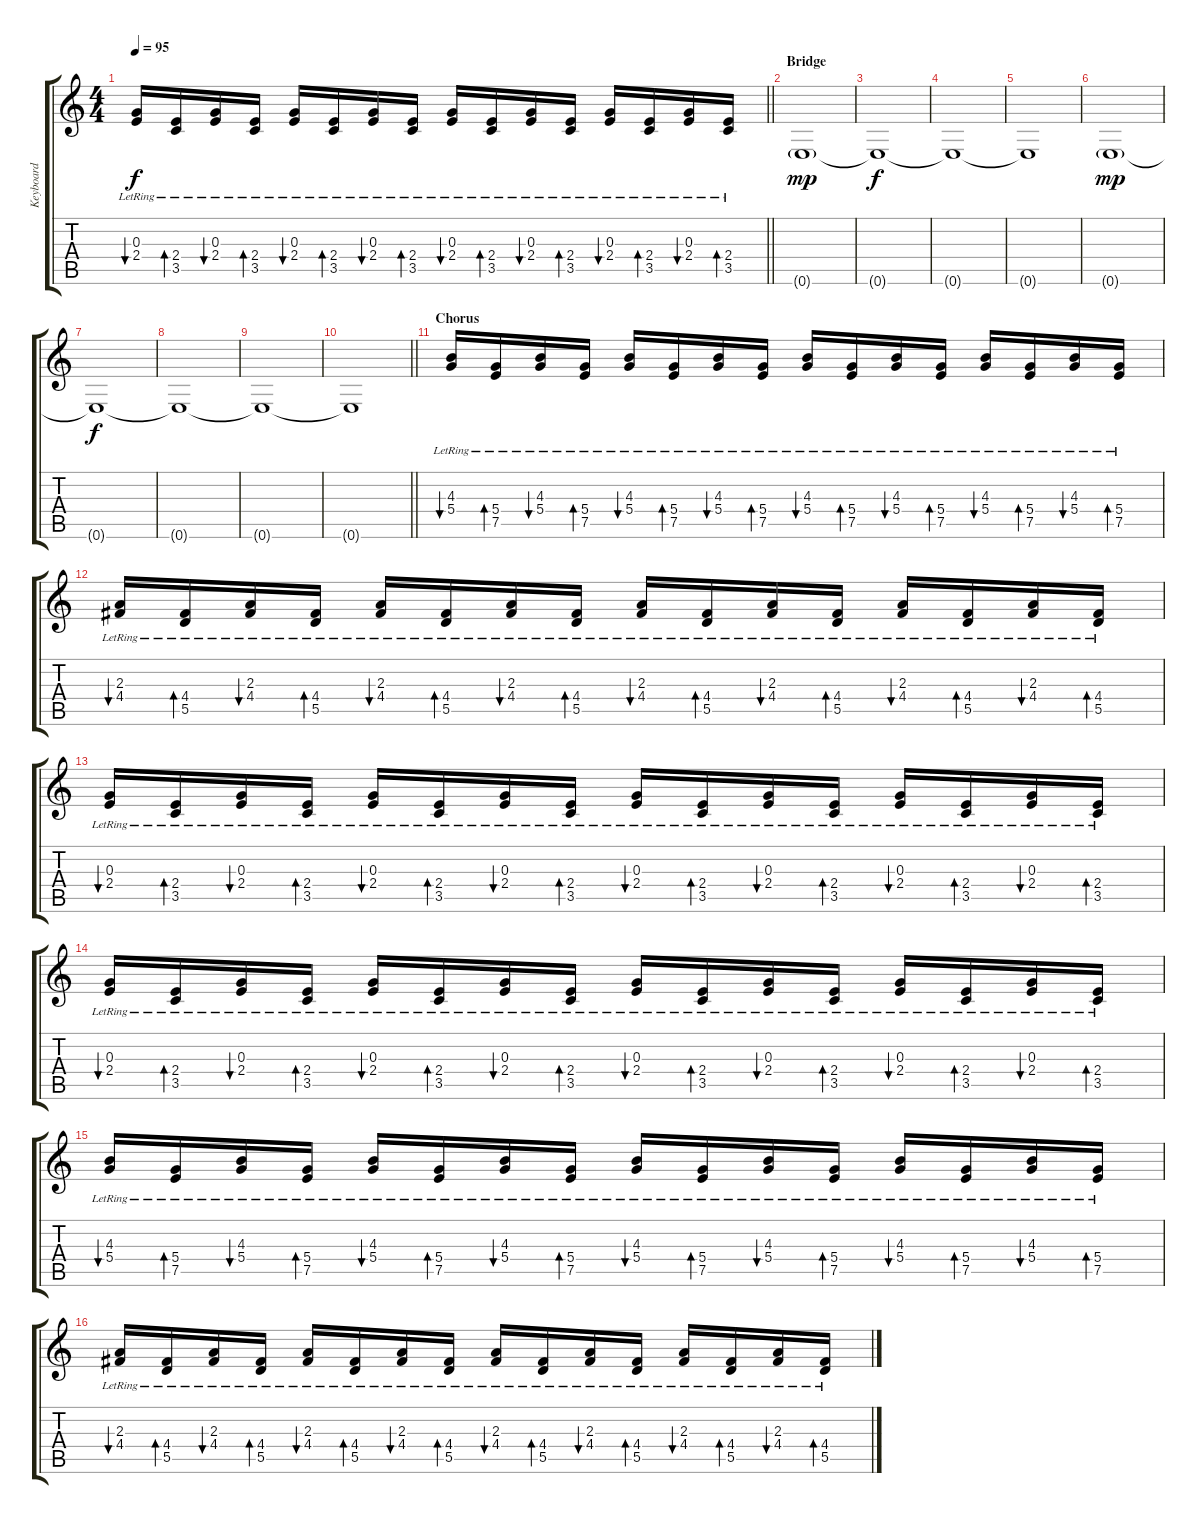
\track ("Keyboard" "Keyboard") {instrument synthbass2}
\staff {score tabs}
\tuning (E4 B3 G3 D3 A2 E2) {hide}
\ts (4 4)
\tempo 95
\clef g2
\barLineRight lightlight
\ks c
(0.3{lr} 2.4{lr}).16{bu 120 dy f} (2.4{lr} 3.5{lr}).16{bd 120} (0.3{lr} 2.4{lr}).16{bu 120} (2.4{lr} 3.5{lr}).16{bd 120} (0.3{lr} 2.4{lr}).16{bu 120} (2.4{lr} 3.5{lr}).16{bd 120} (0.3{lr} 2.4{lr}).16{bu 120} (2.4{lr} 3.5{lr}).16{bd 120} (0.3{lr} 2.4{lr}).16{bu 120} (2.4{lr} 3.5{lr}).16{bd 120} (0.3{lr} 2.4{lr}).16{bu 120} (2.4{lr} 3.5{lr}).16{bd 120} (0.3{lr} 2.4{lr}).16{bu 120} (2.4{lr} 3.5{lr}).16{bd 120} (0.3{lr} 2.4{lr}).16{bu 120} (2.4{lr} 3.5{lr}).16{bd 120} |
\section ("" "Bridge")
0.6{g}.1{dy mp} |
0.6{t}.1{dy f} |
0.6{t}.1 |
0.6{t}.1 |
0.6{g}.1{dy mp} |
0.6{t}.1{dy f} |
0.6{t}.1 |
0.6{t}.1 |
\barLineRight lightlight
0.6{t}.1 |
\section ("" "Chorus")
(4.3{lr} 5.4{lr}).16{bu 120 volume 10 instrument synthbass2} (5.4{lr} 7.5{lr}).16{bd 120} (4.3{lr} 5.4{lr}).16{bu 120} (5.4{lr} 7.5{lr}).16{bd 120} (4.3{lr} 5.4{lr}).16{bu 120} (5.4{lr} 7.5{lr}).16{bd 120} (4.3{lr} 5.4{lr}).16{bu 120} (5.4{lr} 7.5{lr}).16{bd 120} (4.3{lr} 5.4{lr}).16{bu 120} (5.4{lr} 7.5{lr}).16{bd 120} (4.3{lr} 5.4{lr}).16{bu 120} (5.4{lr} 7.5{lr}).16{bd 120} (4.3{lr} 5.4{lr}).16{bu 120} (5.4{lr} 7.5{lr}).16{bd 120} (4.3{lr} 5.4{lr}).16{bu 120} (5.4{lr} 7.5{lr}).16{bd 120} |
(2.3{lr} 4.4{lr}).16{bu 120} (4.4{lr} 5.5{lr}).16{bd 120} (2.3{lr} 4.4{lr}).16{bu 120} (4.4{lr} 5.5{lr}).16{bd 120} (2.3{lr} 4.4{lr}).16{bu 120} (4.4{lr} 5.5{lr}).16{bd 120} (2.3{lr} 4.4{lr}).16{bu 120} (4.4{lr} 5.5{lr}).16{bd 120} (2.3{lr} 4.4{lr}).16{bu 120} (4.4{lr} 5.5{lr}).16{bd 120} (2.3{lr} 4.4{lr}).16{bu 120} (4.4{lr} 5.5{lr}).16{bd 120} (2.3{lr} 4.4{lr}).16{bu 120} (4.4{lr} 5.5{lr}).16{bd 120} (2.3{lr} 4.4{lr}).16{bu 120} (4.4{lr} 5.5{lr}).16{bd 120} |
(0.3{lr} 2.4{lr}).16{bu 120} (2.4{lr} 3.5{lr}).16{bd 120} (0.3{lr} 2.4{lr}).16{bu 120} (2.4{lr} 3.5{lr}).16{bd 120} (0.3{lr} 2.4{lr}).16{bu 120} (2.4{lr} 3.5{lr}).16{bd 120} (0.3{lr} 2.4{lr}).16{bu 120} (2.4{lr} 3.5{lr}).16{bd 120} (0.3{lr} 2.4{lr}).16{bu 120} (2.4{lr} 3.5{lr}).16{bd 120} (0.3{lr} 2.4{lr}).16{bu 120} (2.4{lr} 3.5{lr}).16{bd 120} (0.3{lr} 2.4{lr}).16{bu 120} (2.4{lr} 3.5{lr}).16{bd 120} (0.3{lr} 2.4{lr}).16{bu 120} (2.4{lr} 3.5{lr}).16{bd 120} |
(0.3{lr} 2.4{lr}).16{bu 120} (2.4{lr} 3.5{lr}).16{bd 120} (0.3{lr} 2.4{lr}).16{bu 120} (2.4{lr} 3.5{lr}).16{bd 120} (0.3{lr} 2.4{lr}).16{bu 120} (2.4{lr} 3.5{lr}).16{bd 120} (0.3{lr} 2.4{lr}).16{bu 120} (2.4{lr} 3.5{lr}).16{bd 120} (0.3{lr} 2.4{lr}).16{bu 120} (2.4{lr} 3.5{lr}).16{bd 120} (0.3{lr} 2.4{lr}).16{bu 120} (2.4{lr} 3.5{lr}).16{bd 120} (0.3{lr} 2.4{lr}).16{bu 120} (2.4{lr} 3.5{lr}).16{bd 120} (0.3{lr} 2.4{lr}).16{bu 120} (2.4{lr} 3.5{lr}).16{bd 120} |
(4.3{lr} 5.4{lr}).16{bu 120} (5.4{lr} 7.5{lr}).16{bd 120} (4.3{lr} 5.4{lr}).16{bu 120} (5.4{lr} 7.5{lr}).16{bd 120} (4.3{lr} 5.4{lr}).16{bu 120} (5.4{lr} 7.5{lr}).16{bd 120} (4.3{lr} 5.4{lr}).16{bu 120} (5.4{lr} 7.5{lr}).16{bd 120} (4.3{lr} 5.4{lr}).16{bu 120} (5.4{lr} 7.5{lr}).16{bd 120} (4.3{lr} 5.4{lr}).16{bu 120} (5.4{lr} 7.5{lr}).16{bd 120} (4.3{lr} 5.4{lr}).16{bu 120} (5.4{lr} 7.5{lr}).16{bd 120} (4.3{lr} 5.4{lr}).16{bu 120} (5.4{lr} 7.5{lr}).16{bd 120} |
(2.3{lr} 4.4{lr}).16{bu 120} (4.4{lr} 5.5{lr}).16{bd 120} (2.3{lr} 4.4{lr}).16{bu 120} (4.4{lr} 5.5{lr}).16{bd 120} (2.3{lr} 4.4{lr}).16{bu 120} (4.4{lr} 5.5{lr}).16{bd 120} (2.3{lr} 4.4{lr}).16{bu 120} (4.4{lr} 5.5{lr}).16{bd 120} (2.3{lr} 4.4{lr}).16{bu 120} (4.4{lr} 5.5{lr}).16{bd 120} (2.3{lr} 4.4{lr}).16{bu 120} (4.4{lr} 5.5{lr}).16{bd 120} (2.3{lr} 4.4{lr}).16{bu 120} (4.4{lr} 5.5{lr}).16{bd 120} (2.3{lr} 4.4{lr}).16{bu 120} (4.4{lr} 5.5{lr}).16{bd 120}
